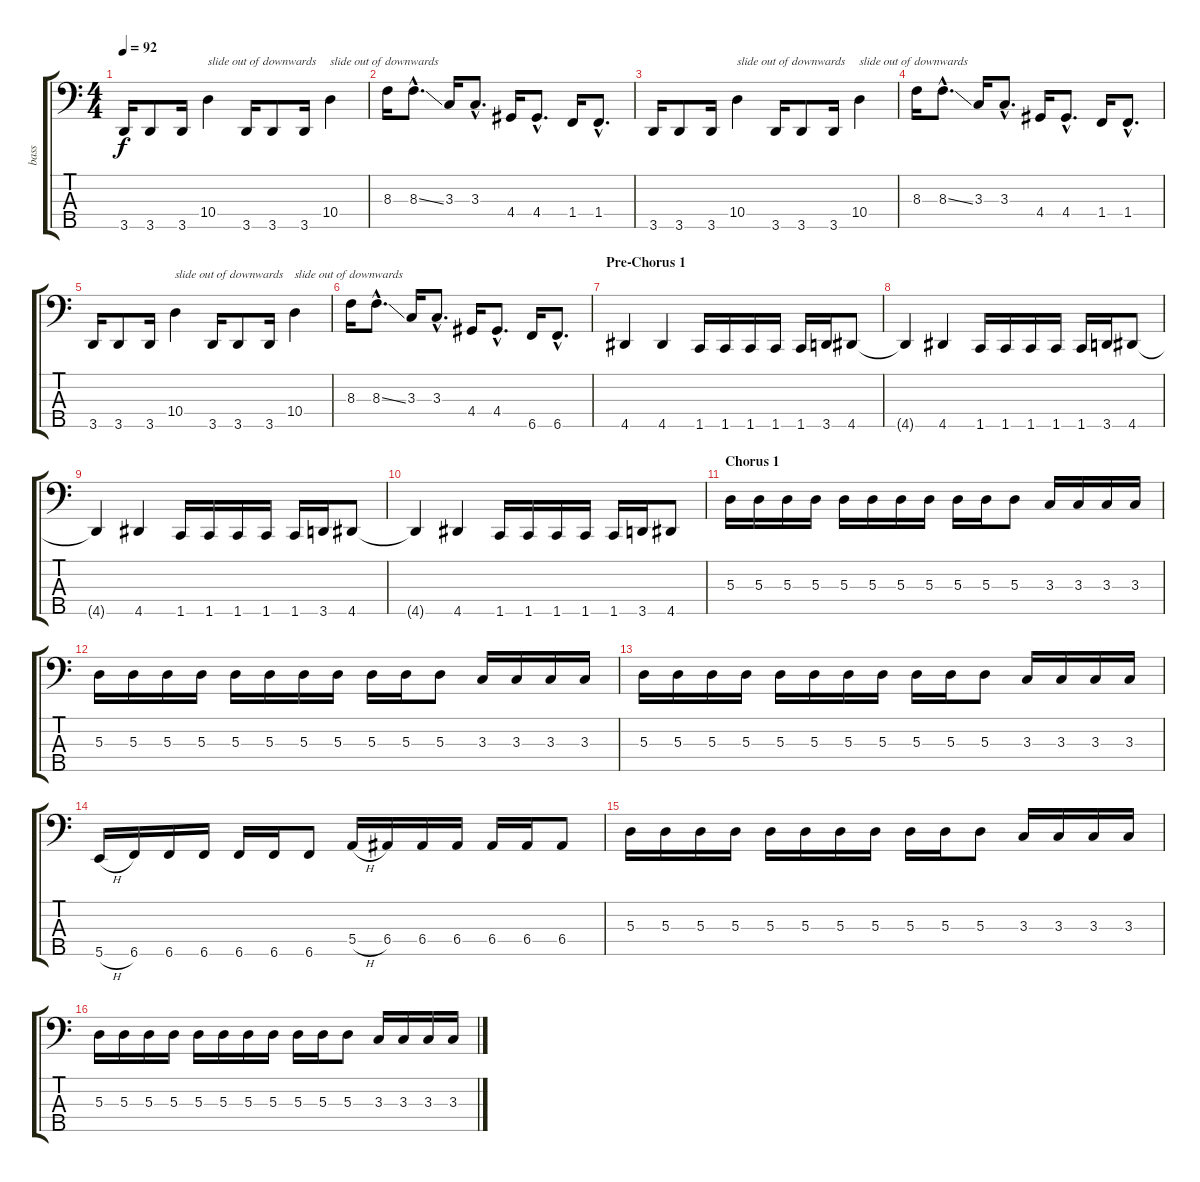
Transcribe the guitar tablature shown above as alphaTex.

\track ("bass" "bass") {instrument electricbassfinger}
\staff {score tabs}
\tuning (G2 D2 A1 E1 B0) {hide}
\ts (4 4)
\tempo 92
\clef f4
\ks c
3.5.16{dy f} 3.5.8 3.5.16 10.4.4{txt "slide out of downwards"} 3.5.16 3.5.8 3.5.16 10.4.4{txt "slide out of downwards"} |
8.3.16 8.3{ss hac}.8{d} 3.3.16 3.3{hac}.8{d} 4.4.16 4.4{hac}.8{d} 1.4.16 1.4{hac}.8{d} |
3.5.16 3.5.8 3.5.16 10.4.4{txt "slide out of downwards"} 3.5.16 3.5.8 3.5.16 10.4.4{txt "slide out of downwards"} |
8.3.16 8.3{ss hac}.8{d} 3.3.16 3.3{hac}.8{d} 4.4.16 4.4{hac}.8{d} 1.4.16 1.4{hac}.8{d} |
3.5.16 3.5.8 3.5.16 10.4.4{txt "slide out of downwards"} 3.5.16 3.5.8 3.5.16 10.4.4{txt "slide out of downwards"} |
8.3.16 8.3{ss hac}.8{d} 3.3.16 3.3{hac}.8{d} 4.4.16 4.4{hac}.8{d} 6.5.16 6.5{hac}.8{d} |
\section ("" "Pre-Chorus 1")
4.5.4 4.5.4 1.5.16 1.5.16 1.5.16 1.5.16 1.5.16 3.5.16 4.5.8 |
4.5{t}.4 4.5.4 1.5.16 1.5.16 1.5.16 1.5.16 1.5.16 3.5.16 4.5.8 |
4.5{t}.4 4.5.4 1.5.16 1.5.16 1.5.16 1.5.16 1.5.16 3.5.16 4.5.8 |
4.5{t}.4 4.5.4 1.5.16 1.5.16 1.5.16 1.5.16 1.5.16 3.5.16 4.5.8 |
\section ("" "Chorus 1")
5.3.16 5.3.16 5.3.16 5.3.16 5.3.16 5.3.16 5.3.16 5.3.16 5.3.16 5.3.16 5.3.8 3.3.16 3.3.16 3.3.16 3.3.16 |
5.3.16 5.3.16 5.3.16 5.3.16 5.3.16 5.3.16 5.3.16 5.3.16 5.3.16 5.3.16 5.3.8 3.3.16 3.3.16 3.3.16 3.3.16 |
5.3.16 5.3.16 5.3.16 5.3.16 5.3.16 5.3.16 5.3.16 5.3.16 5.3.16 5.3.16 5.3.8 3.3.16 3.3.16 3.3.16 3.3.16 |
5.5{h}.16 6.5.16 6.5.16 6.5.16 6.5.16 6.5.16 6.5.8 5.4{h}.16 6.4.16 6.4.16 6.4.16 6.4.16 6.4.16 6.4.8 |
5.3.16 5.3.16 5.3.16 5.3.16 5.3.16 5.3.16 5.3.16 5.3.16 5.3.16 5.3.16 5.3.8 3.3.16 3.3.16 3.3.16 3.3.16 |
5.3.16 5.3.16 5.3.16 5.3.16 5.3.16 5.3.16 5.3.16 5.3.16 5.3.16 5.3.16 5.3.8 3.3.16 3.3.16 3.3.16 3.3.16
